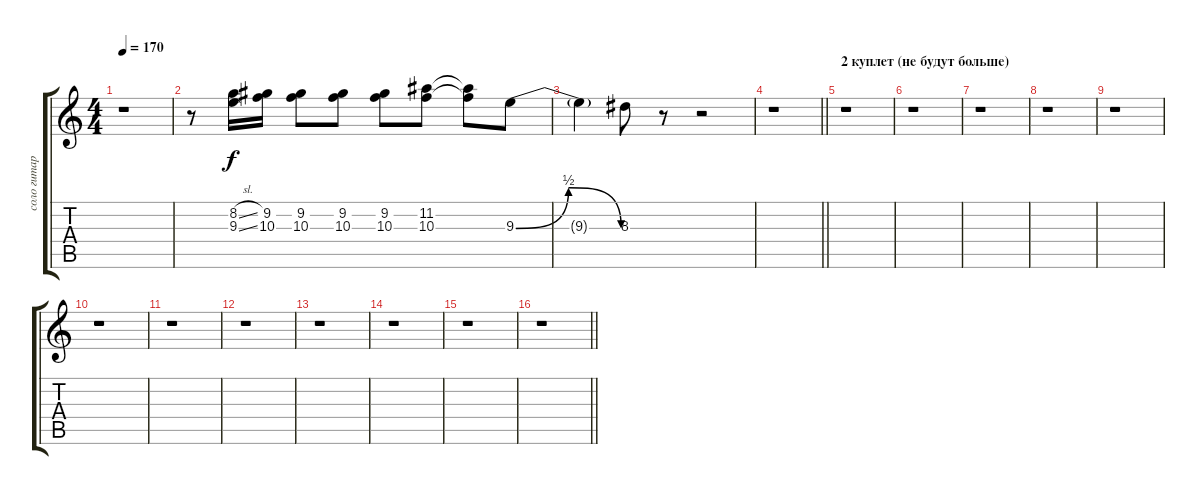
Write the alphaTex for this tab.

\track ("соло гитара" "соло гитар") {instrument distortionguitar}
\staff {score tabs}
\tuning (E4 B3 G3 D3 A2 E2) {hide}
\ts (4 4)
\tempo 170
\clef g2
\ks c
r.1{dy f} |
r.8 (8.2{sl} 9.3{sl}).16 (9.2 10.3).16 (9.2 10.3).8 (9.2 10.3).8 (9.2 10.3).8 (11.2 10.3).8 (11.2{t} 10.3{t}).8 9.3{be (bendrelease 0 0 20 2 40 2 60 0)}.8 |
9.3{t}.4 8.3.8 r.8 r.2 |
\barLineRight lightlight
r.1 |
\section ("" "2 куплет (не будут больше)")
r.1 |
r.1 |
r.1 |
r.1 |
r.1 |
r.1 |
r.1 |
r.1 |
r.1 |
r.1 |
r.1 |
\barLineRight lightlight
r.1
